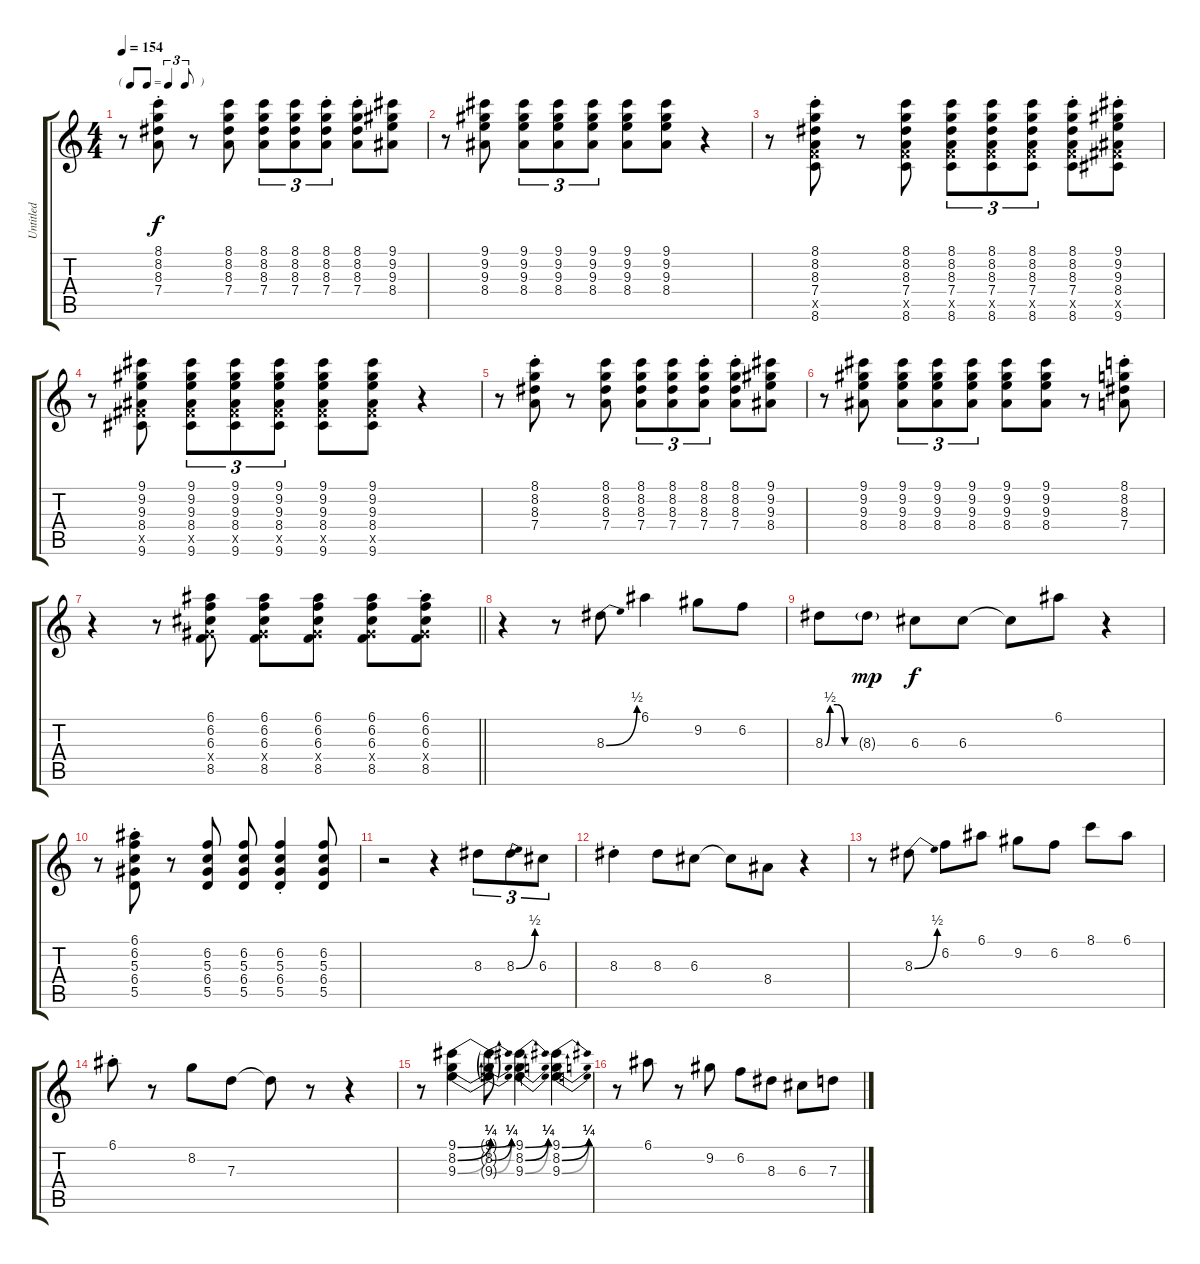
\track ("Untitled" "Untitled") {instrument acousticguitarnylon}
\staff {score tabs}
\tuning (E4 B3 G3 D3 A2 E2) {hide}
\ts (4 4)
\tf triplet8th
\tempo 154
\clef g2
\ks c
r.8{dy f instrument acousticguitarnylon} (8.1{st} 8.2{st} 8.3{st} 7.4{st}).8 r.8 (8.1 8.2 8.3 7.4).8 (8.1 8.2 8.3 7.4).8{tu (3 2)} (8.1 8.2 8.3 7.4).8{tu (3 2)} (8.1{st} 8.2{st} 8.3{st} 7.4{st}).8{tu (3 2)} (8.1{st} 8.2{st} 8.3{st} 7.4{st}).8 (9.1 9.2 9.3 8.4).8 |
r.8 (9.1 9.2 9.3 8.4).8 (9.1 9.2 9.3 8.4).8{tu (3 2)} (9.1 9.2 9.3 8.4).8{tu (3 2)} (9.1 9.2 9.3 8.4).8{tu (3 2)} (9.1 9.2 9.3 8.4).8 (9.1 9.2 9.3 8.4).8 r.4 |
r.8 (8.1{st} 8.2{st} 8.3{st} 7.4{st} 8.5{st x} 8.6{st}).8 r.8 (8.1 8.2 8.3 7.4 8.5{x} 8.6).8 (8.1 8.2 8.3 7.4 8.5{x} 8.6).8{tu (3 2)} (8.1 8.2 8.3 7.4 8.5{x} 8.6).8{tu (3 2)} (8.1 8.2 8.3 7.4 8.5{x} 8.6).8{tu (3 2)} (8.1{st} 8.2{st} 8.3{st} 7.4{st} 8.5{st x} 8.6{st}).8 (9.1{st} 9.2{st} 9.3{st} 8.4{st} 9.5{st x} 9.6{st}).8 |
r.8 (9.1 9.2 9.3 8.4 9.5{x} 9.6).8 (9.1 9.2 9.3 8.4 9.5{x} 9.6).8{tu (3 2)} (9.1 9.2 9.3 8.4 9.5{x} 9.6).8{tu (3 2)} (9.1 9.2 9.3 8.4 9.5{x} 9.6).8{tu (3 2)} (9.1 9.2 9.3 8.4 9.5{x} 9.6).8 (9.1 9.2 9.3 8.4 9.5{x} 9.6).8 r.4 |
r.8 (8.1{st} 8.2{st} 8.3{st} 7.4{st}).8 r.8 (8.1 8.2 8.3 7.4).8 (8.1 8.2 8.3 7.4).8{tu (3 2)} (8.1 8.2 8.3 7.4).8{tu (3 2)} (8.1{st} 8.2{st} 8.3{st} 7.4{st}).8{tu (3 2)} (8.1{st} 8.2{st} 8.3{st} 7.4{st}).8 (9.1 9.2 9.3 8.4).8 |
r.8 (9.1 9.2 9.3 8.4).8 (9.1 9.2 9.3 8.4).8{tu (3 2)} (9.1 9.2 9.3 8.4).8{tu (3 2)} (9.1 9.2 9.3 8.4).8{tu (3 2)} (9.1 9.2 9.3 8.4).8 (9.1 9.2 9.3 8.4).8 r.8 (8.1{st} 8.2{st} 8.3{st} 7.4{st}).8 |
\barLineRight lightlight
r.4 r.8 (6.1 6.2 6.3 6.4{x} 8.5).8 (6.1 6.2 6.3 6.4{x} 8.5).8 (6.1 6.2 6.3 6.4{x} 8.5).8 (6.1 6.2 6.3 6.4{x} 8.5).8 (6.1{st} 6.2{st} 6.3{st} 6.4{st x} 8.5{st}).8 |
r.4 r.8 8.3{be (bend 0 0 60 2)}.8 6.1.4 9.2.8 6.2.8 |
8.3{be (custom 0 0 10 2 25 2 40 0 60 0)}.8 8.3{g}.8{dy mp} 6.3.8{dy f} 6.3.8 6.3{t}.8 6.1.8 r.4 |
r.8 (6.1{st} 6.2{st} 5.3{st} 6.4{st} 5.5{st}).8 r.8 (6.2 5.3 6.4 5.5).8 (6.2 5.3 6.4 5.5).8 (6.2{st} 5.3{st} 6.4{st} 5.5{st}).4 (6.2 5.3 6.4 5.5).8 |
r.2 r.4 8.3.8{tu (3 2)} 8.3{be (bend 0 0 60 2)}.8{tu (3 2)} 6.3.8{tu (3 2)} |
8.3{st}.4 8.3.8 6.3.8 6.3{t}.8 8.4.8 r.4 |
r.8 8.3{be (bend 0 0 60 2)}.8 6.2.8 6.1.8 9.2.8 6.2.8 8.1.8 6.1.8 |
6.1{st}.8 r.8 8.2.8 7.3.8 7.3{t}.8 r.8 r.4 |
r.8 (9.1{be (bend 0 0 60 1)} 8.2{be (bend 0 0 60 1)} 9.3{be (bend 0 0 60 1)}).4 (9.1{be (bend 0 0 60 1) t} 8.2{be (bend 0 0 60 1) t} 9.3{be (bend 0 0 60 1) t}).8 (9.1{be (bend 0 0 60 1)} 8.2{be (bend 0 0 60 1)} 9.3{be (bend 0 0 60 1)}).4 (9.1{be (bend 0 0 60 1)} 8.2{be (bend 0 0 60 1)} 9.3{be (bend 0 0 60 1)}).4 |
r.8 6.1.8 r.8 9.2.8 6.2.8 8.3.8 6.3.8 7.3.8
